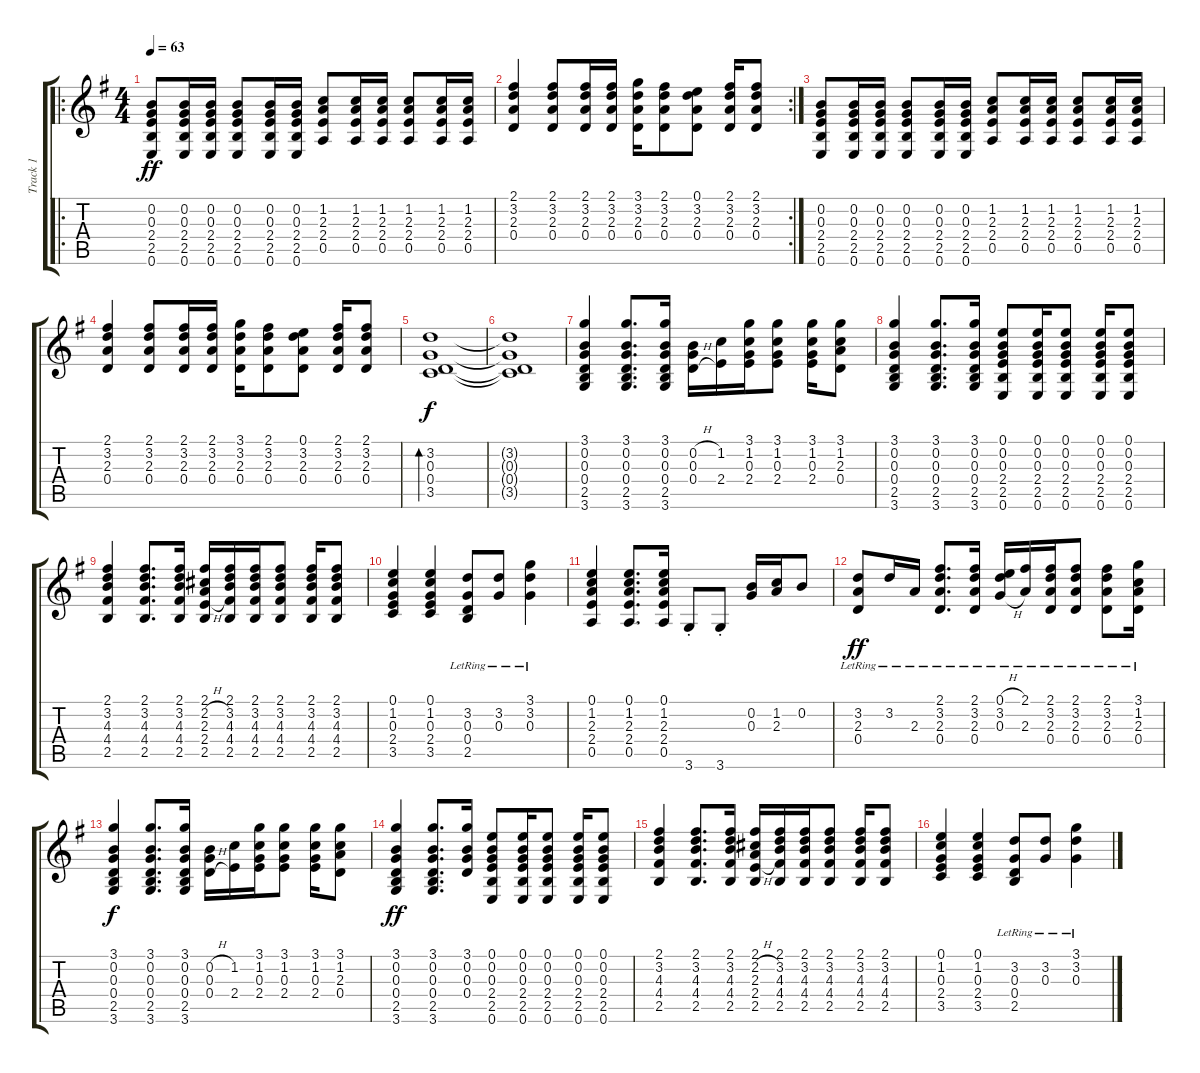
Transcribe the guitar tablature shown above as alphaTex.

\track ("Track 1" "Track 1") {instrument acousticguitarsteel}
\staff {score tabs}
\tuning (E4 B3 G3 D3 A2 E2) {hide}
\ro
\ts (4 4)
\tempo 63
\clef g2
\ks g
(0.2 0.3 2.4 2.5 0.6).8{dy ff} (0.2 0.3 2.4 2.5 0.6).16 (0.2 0.3 2.4 2.5 0.6).16 (0.2 0.3 2.4 2.5 0.6).8 (0.2 0.3 2.4 2.5 0.6).16 (0.2 0.3 2.4 2.5 0.6).16 (1.2 2.3 2.4 0.5).8 (1.2 2.3 2.4 0.5).16 (1.2 2.3 2.4 0.5).16 (1.2 2.3 2.4 0.5).8 (1.2 2.3 2.4 0.5).16 (1.2 2.3 2.4 0.5).16 |
\rc 2
(2.1 3.2 2.3 0.4).4 (2.1 3.2 2.3 0.4).8 (2.1 3.2 2.3 0.4).16 (2.1 3.2 2.3 0.4).16 (3.1 3.2 2.3 0.4).16 (2.1 3.2 2.3 0.4).8 (0.1 3.2 2.3 0.4).8 (2.1 3.2 2.3 0.4).16 (2.1 3.2 2.3 0.4).8 |
(0.2 0.3 2.4 2.5 0.6).8 (0.2 0.3 2.4 2.5 0.6).16 (0.2 0.3 2.4 2.5 0.6).16 (0.2 0.3 2.4 2.5 0.6).8 (0.2 0.3 2.4 2.5 0.6).16 (0.2 0.3 2.4 2.5 0.6).16 (1.2 2.3 2.4 0.5).8 (1.2 2.3 2.4 0.5).16 (1.2 2.3 2.4 0.5).16 (1.2 2.3 2.4 0.5).8 (1.2 2.3 2.4 0.5).16 (1.2 2.3 2.4 0.5).16 |
(2.1 3.2 2.3 0.4).4 (2.1 3.2 2.3 0.4).8 (2.1 3.2 2.3 0.4).16 (2.1 3.2 2.3 0.4).16 (3.1 3.2 2.3 0.4).16 (2.1 3.2 2.3 0.4).8 (0.1 3.2 2.3 0.4).8 (2.1 3.2 2.3 0.4).16 (2.1 3.2 2.3 0.4).8 |
(3.2 0.3 0.4 3.5).1{bd 240 dy f} |
(3.2{t} 0.3{t} 0.4{t} 3.5{t}).1 |
(3.1 0.2 0.3 0.4 2.5 3.6).4 (3.1 0.2 0.3 0.4 2.5 3.6).8{d} (3.1 0.2 0.3 0.4 2.5 3.6).16 (0.2{h} 0.3 0.4{h}).16 (1.2 2.4).16 (3.1 1.2 0.3 2.4).16 (3.1 1.2 0.3 2.4).8 (3.1 1.2 0.3 2.4).16 (3.1 1.2 2.3 0.4).8 |
(3.1 0.2 0.3 0.4 2.5 3.6).4 (3.1 0.2 0.3 0.4 2.5 3.6).8{d} (3.1 0.2 0.3 0.4 2.5 3.6).16 (0.1 0.2 0.3 2.4 2.5 0.6).8 (0.1 0.2 0.3 2.4 2.5 0.6).16 (0.1 0.2 0.3 2.4 2.5 0.6).8 (0.1 0.2 0.3 2.4 2.5 0.6).16 (0.1 0.2 0.3 2.4 2.5 0.6).8 |
(2.1 3.2 4.3 4.4 2.5).4 (2.1 3.2 4.3 4.4 2.5).8{d} (2.1 3.2 4.3 4.4 2.5).16 (2.1 2.2{h} 2.3 2.4{h} 2.5).16 (2.1 3.2 4.3 4.4 2.5).16 (2.1 3.2 4.3 4.4 2.5).16 (2.1 3.2 4.3 4.4 2.5).8 (2.1 3.2 4.3 4.4 2.5).16 (2.1 3.2 4.3 4.4 2.5).8 |
(0.1 1.2 0.3 2.4 3.5).4 (0.1 1.2 0.3 2.4 3.5).4 (3.2{lr} 0.3{lr} 0.4{lr} 2.5{lr}).8 (3.2{lr} 0.3{lr}).8 (3.1{lr} 3.2{lr} 0.3{lr}).4 |
(0.1 1.2 2.3 2.4 0.5).4 (0.1 1.2 2.3 2.4 0.5).8{d} (0.1 1.2 2.3 2.4 0.5).16 3.6{st}.8 3.6{st}.8 (0.2 0.3).16 (1.2 2.3).16 0.2.8 |
(3.2{lr} 2.3{lr} 0.4{lr}).8{dy ff} 3.2{lr}.16 2.3{lr}.16 (2.1{lr} 3.2{lr} 2.3{lr} 0.4{lr}).8{d} (2.1{lr} 3.2{lr} 2.3{lr} 0.4{lr}).16 (0.1{h lr} 3.2{lr} 0.3{h lr}).16 (2.1{lr} 2.3{lr}).16 (2.1{lr} 3.2{lr} 2.3{lr} 0.4{lr}).16 (2.1{lr} 3.2{lr} 2.3{lr} 0.4{lr}).8 (2.1{lr} 3.2{lr} 2.3{lr} 0.4{lr}).8 (3.1{lr} 1.2{lr} 2.3{lr} 0.4{lr}).16 |
(3.1 0.2 0.3 0.4 2.5 3.6).4{dy f} (3.1 0.2 0.3 0.4 2.5 3.6).8{d} (3.1 0.2 0.3 0.4 2.5 3.6).16 (0.2{h} 0.3 0.4{h}).16 (1.2 2.4).16 (3.1 1.2 0.3 2.4).16 (3.1 1.2 0.3 2.4).8 (3.1 1.2 0.3 2.4).16 (3.1 1.2 2.3 0.4).8 |
(3.1 0.2 0.3 0.4 2.5 3.6).4{dy ff} (3.1 0.2 0.3 0.4 2.5 3.6).8{d} (3.1 0.2 0.3 0.4).16 (0.1 0.2 0.3 2.4 2.5 0.6).8 (0.1 0.2 0.3 2.4 2.5 0.6).16 (0.1 0.2 0.3 2.4 2.5 0.6).8 (0.1 0.2 0.3 2.4 2.5 0.6).16 (0.1 0.2 0.3 2.4 2.5 0.6).8 |
(2.1 3.2 4.3 4.4 2.5).4 (2.1 3.2 4.3 4.4 2.5).8{d} (2.1 3.2 4.3 4.4 2.5).16 (2.1 2.2{h} 2.3 2.4{h} 2.5).16 (2.1 3.2 4.3 4.4 2.5).16 (2.1 3.2 4.3 4.4 2.5).16 (2.1 3.2 4.3 4.4 2.5).8 (2.1 3.2 4.3 4.4 2.5).16 (2.1 3.2 4.3 4.4 2.5).8 |
(0.1 1.2 0.3 2.4 3.5).4 (0.1 1.2 0.3 2.4 3.5).4 (3.2{lr} 0.3{lr} 0.4{lr} 2.5{lr}).8 (3.2{lr} 0.3{lr}).8 (3.1{lr} 3.2{lr} 0.3{lr}).4
